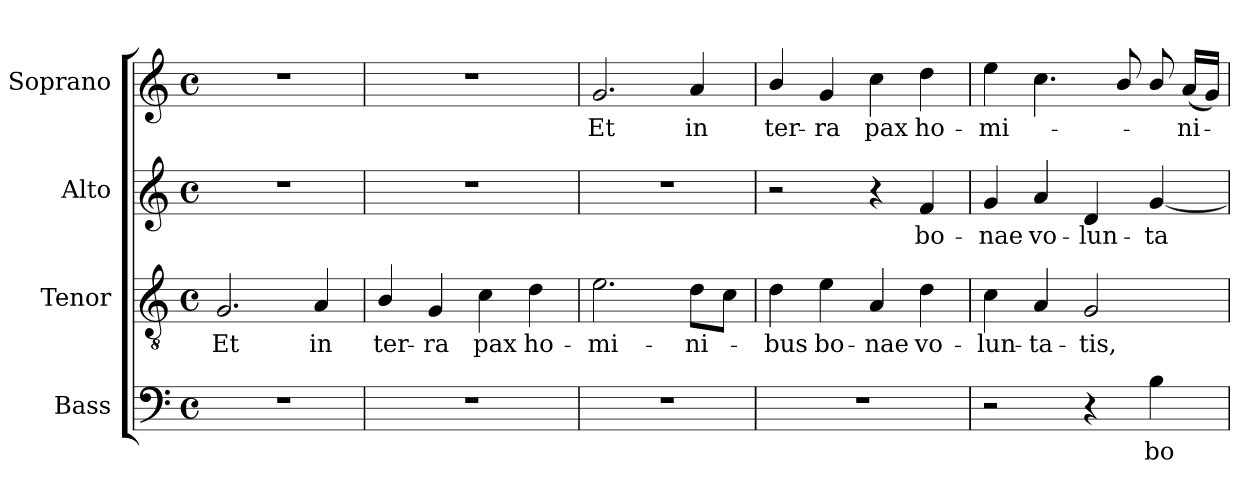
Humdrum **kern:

**kern	**text	**kern	**text	**kern	**text	**kern	**text
*part4	*part4	*part3	*part3	*part2	*part2	*part1	*part1
*staff4	*staff4	*staff3	*staff3	*staff2	*staff2	*staff1	*staff1
*I"Bass	*	*I"Tenor	*	*I"Alto	*	*I"Soprano	*
*I'B.	*	*I'T.	*	*I'A.	*	*I'S.	*
!!LO:PB:g=z
*clefF4	*	*clefGv2	*	*clefG2	*	*clefG2	*
*	*	*ITrd7c12	*	*	*	*	*
*k[]	*	*k[]	*	*k[]	*	*k[]	*
*C:	*	*C:	*	*C:	*	*C:	*
*M4/4	*	*M4/4	*	*M4/4	*	*M4/4	*
*met(c)	*	*met(c)	*	*met(c)	*	*met(c)	*
=1	=1	=1	=1	=1	=1	=1	=1
!	!	!	!LO:LY:b:color=#000000	!	!	!	!
1r	.	2.GGi/	Et	1r	.	1r	.
!	!	!	!LO:LY:b:color=#000000	!	!	!	!
.	.	4AAi/	in	.	.	.	.
=2	=2	=2	=2	=2	=2	=2	=2
!	!	!	!LO:LY:b:color=#000000	!	!	!	!
1r	.	4BBi/	ter-	1r	.	1r	.
!	!	!	!LO:LY:b:color=#000000	!	!	!	!
.	.	4GGi/	-ra	.	.	.	.
!	!	!	!LO:LY:b:color=#000000	!	!	!	!
.	.	4Ci\	pax	.	.	.	.
!	!	!	!LO:LY:b:color=#000000	!	!	!	!
.	.	4Di\	ho-	.	.	.	.
=3	=3	=3	=3	=3	=3	=3	=3
!	!	!	!LO:LY:b:color=#000000	!	!	!	!
!	!	!	!	!	!	!	!LO:LY:b:color=#000000
1r	.	2.Ei\	-mi-	1r	.	2.gi/	Et
!	!	!	!LO:LY:b:color=#000000	!	!	!	!
!	!	!	!	!	!	!	!LO:LY:b:color=#000000
.	.	8Di\L	-ni-	.	.	4ai/	in
.	.	8Ci\J	.	.	.	.	.
=4	=4	=4	=4	=4	=4	=4	=4
!	!	!	!LO:LY:b:color=#000000	!	!	!	!
!	!	!	!	!	!	!	!LO:LY:b:color=#000000
1r	.	4Di\	-bus	2r	.	4bi/	ter-
!	!	!	!LO:LY:b:color=#000000	!	!	!	!
!	!	!	!	!	!	!	!LO:LY:b:color=#000000
.	.	4Ei\	bo-	.	.	4gi/	-ra
!	!	!	!LO:LY:b:color=#000000	!	!	!	!
!	!	!	!	!	!	!	!LO:LY:b:color=#000000
.	.	4AAi/	-nae	4r	.	4cci\	pax
!	!	!	!LO:LY:b:color=#000000	!	!	!	!
!	!	!	!	!	!LO:LY:b:color=#000000	!	!
!	!	!	!	!	!	!	!LO:LY:b:color=#000000
.	.	4Di\	vo-	4fi/	bo-	4ddi\	ho-
=5	=5	=5	=5	=5	=5	=5	=5
!	!	!	!LO:LY:b:color=#000000	!	!	!	!
!	!	!	!	!	!LO:LY:b:color=#000000	!	!
!	!	!	!	!	!	!	!LO:LY:b:color=#000000
2r	.	4Ci\	-lun-	4gi/	-nae	4eei\	-mi-
!	!	!	!LO:LY:b:color=#000000	!	!	!	!
!	!	!	!	!	!LO:LY:b:color=#000000	!	!
.	.	4AAi/	-ta-	4ai/	vo-	4.cci\	.
!	!	!	!LO:LY:b:color=#000000	!	!	!	!
!	!	!	!	!	!LO:LY:b:color=#000000	!	!
4r	.	2GGi/	-tis,	4di/	-lun-	.	.
.	.	.	.	.	.	8bi/	.
!	!LO:LY:b:color=#000000	!	!	!	!	!	!
!	!	!	!	!	!LO:LY:b:color=#000000	!	!
4Bi\	bo-	.	.	[4gi/	-ta-	8bi/	.
!	!	!	!	!	!	!	!LO:LY:b:color=#000000
.	.	.	.	.	.	(16ai/LL	-ni-
.	.	.	.	.	.	16gi/JJ)	.
=	=	=	=	=	=	=	=
*-	*-	*-	*-	*-	*-	*-	*-
